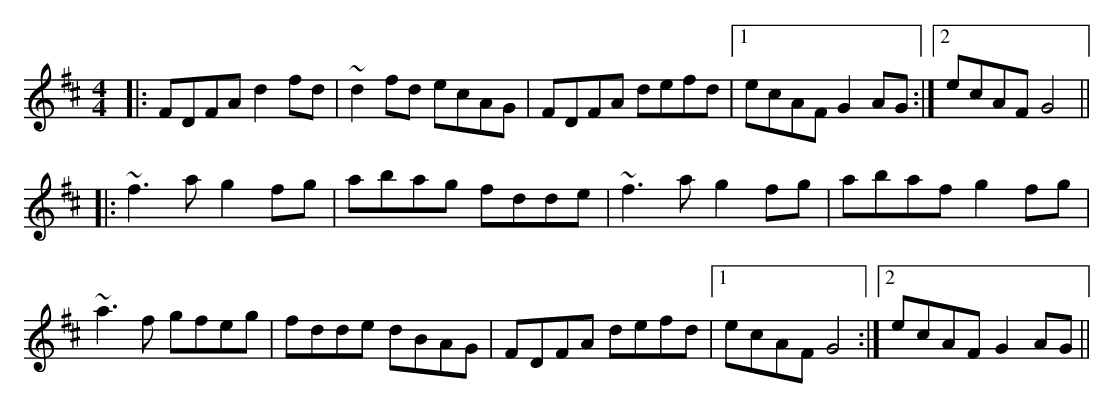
X:1
M:4/4
K:D
|:FDFA d2fd|~d2fd ecAG|FDFA defd|1 ecAF G2AG:|2 ecAF G4||
|:~f3a g2fg|abag fdde|~f3a g2fg|abaf g2fg|
~a3f gfeg|fdde dBAG|FDFA defd|1 ecAF G4:|2 ecAF G2AG||
